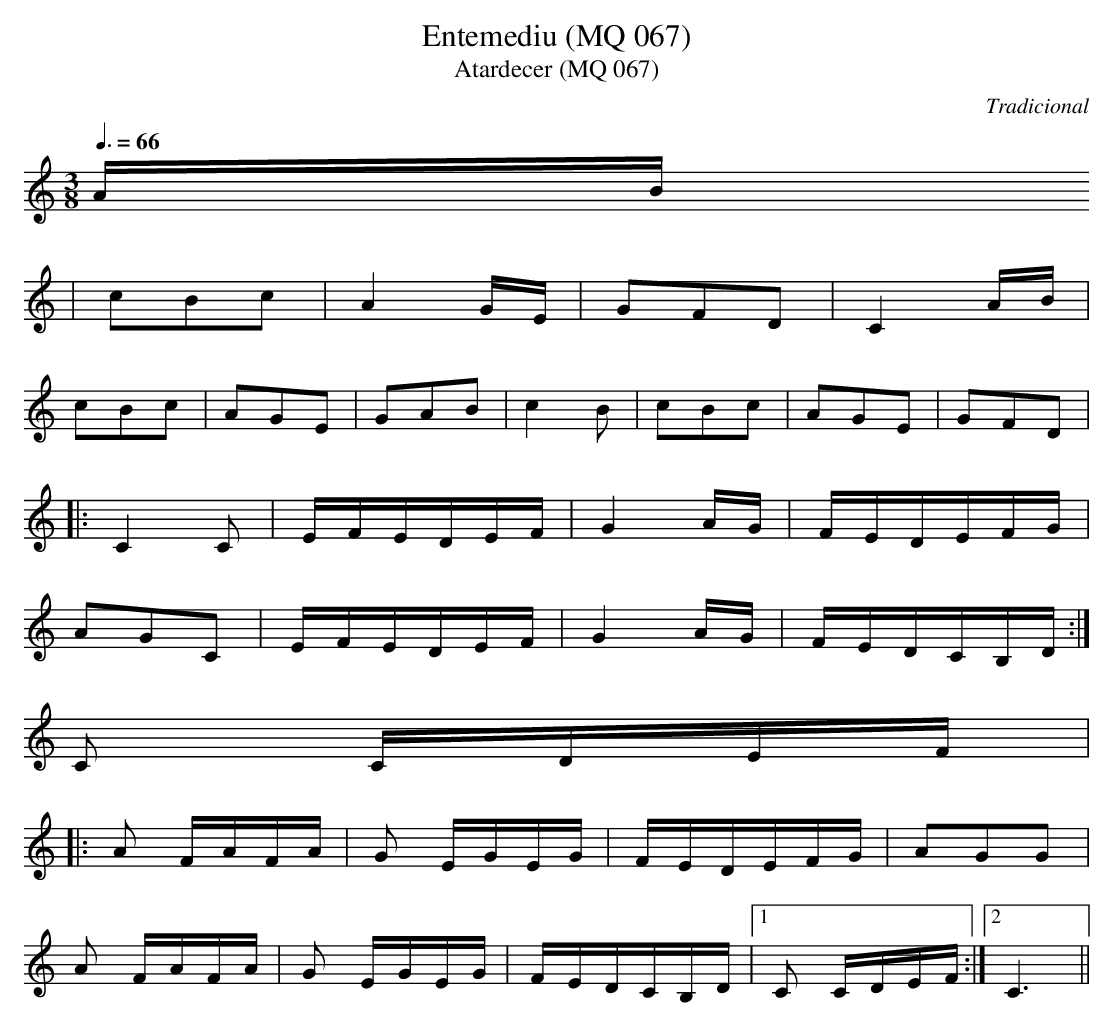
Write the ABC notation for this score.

X:1
T:Entemediu (MQ 067)
T:Atardecer (MQ 067)
C:Tradicional
M:3/8
L:1/8
Q:3/8=66
K:C
A/B/
|cBc|A2 G/E/|GFD|C2 A/B/|
cBc|AGE|GAB|c2 B|cBc|AGE|GFD|
|: C2 C|E/F/E/D/E/F/|G2 A/G/|F/E/D/E/F/G/|
AGC|E/F/E/D/E/F/|G2 A/G/|F/E/D/C/B,/D/ :|
C C/D/E/F/|
|: A F/A/F/A/|G E/G/E/G/|F/E/D/E/F/G/|AGG|
A F/A/F/A/|G E/G/E/G/|F/E/D/C/B,/D/|[1 C C/D/E/F/ :|[2 C3||
